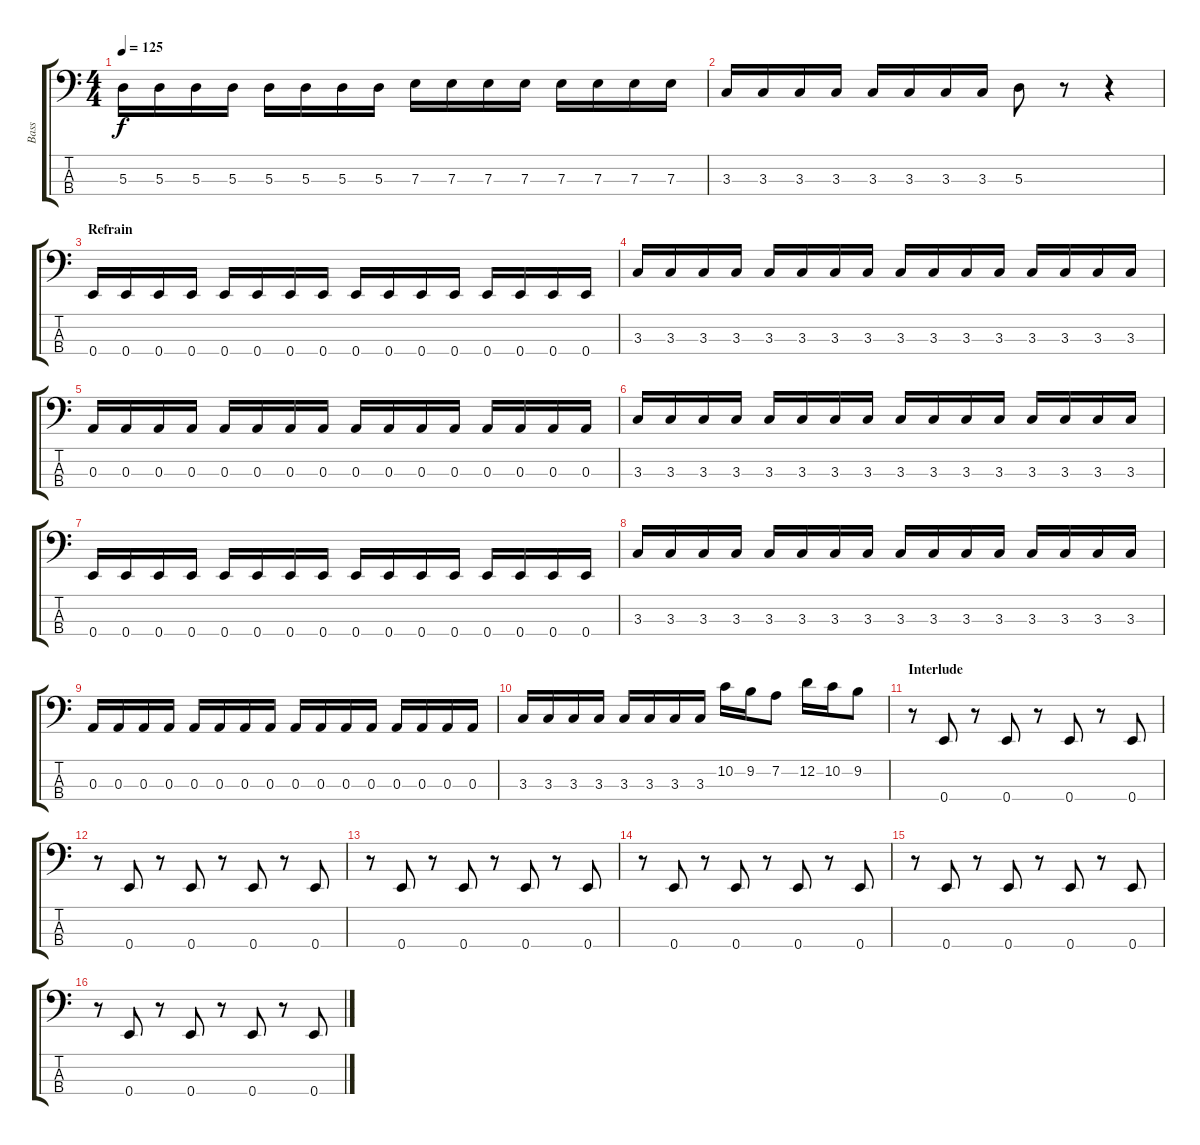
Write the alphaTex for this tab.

\track ("Bass" "Bass") {instrument electricbasspick}
\staff {score tabs}
\tuning (G2 D2 A1 E1) {hide}
\ts (4 4)
\tempo 125
\clef f4
\ks c
5.3.16{dy f} 5.3.16 5.3.16 5.3.16 5.3.16 5.3.16 5.3.16 5.3.16 7.3.16 7.3.16 7.3.16 7.3.16 7.3.16 7.3.16 7.3.16 7.3.16 |
3.3.16 3.3.16 3.3.16 3.3.16 3.3.16 3.3.16 3.3.16 3.3.16 5.3.8 r.8 r.4 |
\section ("" "Refrain")
0.4.16 0.4.16 0.4.16 0.4.16 0.4.16 0.4.16 0.4.16 0.4.16 0.4.16 0.4.16 0.4.16 0.4.16 0.4.16 0.4.16 0.4.16 0.4.16 |
3.3.16 3.3.16 3.3.16 3.3.16 3.3.16 3.3.16 3.3.16 3.3.16 3.3.16 3.3.16 3.3.16 3.3.16 3.3.16 3.3.16 3.3.16 3.3.16 |
0.3.16 0.3.16 0.3.16 0.3.16 0.3.16 0.3.16 0.3.16 0.3.16 0.3.16 0.3.16 0.3.16 0.3.16 0.3.16 0.3.16 0.3.16 0.3.16 |
3.3.16 3.3.16 3.3.16 3.3.16 3.3.16 3.3.16 3.3.16 3.3.16 3.3.16 3.3.16 3.3.16 3.3.16 3.3.16 3.3.16 3.3.16 3.3.16 |
0.4.16 0.4.16 0.4.16 0.4.16 0.4.16 0.4.16 0.4.16 0.4.16 0.4.16 0.4.16 0.4.16 0.4.16 0.4.16 0.4.16 0.4.16 0.4.16 |
3.3.16 3.3.16 3.3.16 3.3.16 3.3.16 3.3.16 3.3.16 3.3.16 3.3.16 3.3.16 3.3.16 3.3.16 3.3.16 3.3.16 3.3.16 3.3.16 |
0.3.16 0.3.16 0.3.16 0.3.16 0.3.16 0.3.16 0.3.16 0.3.16 0.3.16 0.3.16 0.3.16 0.3.16 0.3.16 0.3.16 0.3.16 0.3.16 |
3.3.16 3.3.16 3.3.16 3.3.16 3.3.16 3.3.16 3.3.16 3.3.16 10.2.16 9.2.16 7.2.8 12.2.16 10.2.16 9.2.8 |
\section ("" "Interlude")
r.8 0.4.8 r.8 0.4.8 r.8 0.4.8 r.8 0.4.8 |
r.8 0.4.8 r.8 0.4.8 r.8 0.4.8 r.8 0.4.8 |
r.8 0.4.8 r.8 0.4.8 r.8 0.4.8 r.8 0.4.8 |
r.8 0.4.8 r.8 0.4.8 r.8 0.4.8 r.8 0.4.8 |
r.8 0.4.8 r.8 0.4.8 r.8 0.4.8 r.8 0.4.8 |
r.8 0.4.8 r.8 0.4.8 r.8 0.4.8 r.8 0.4.8
